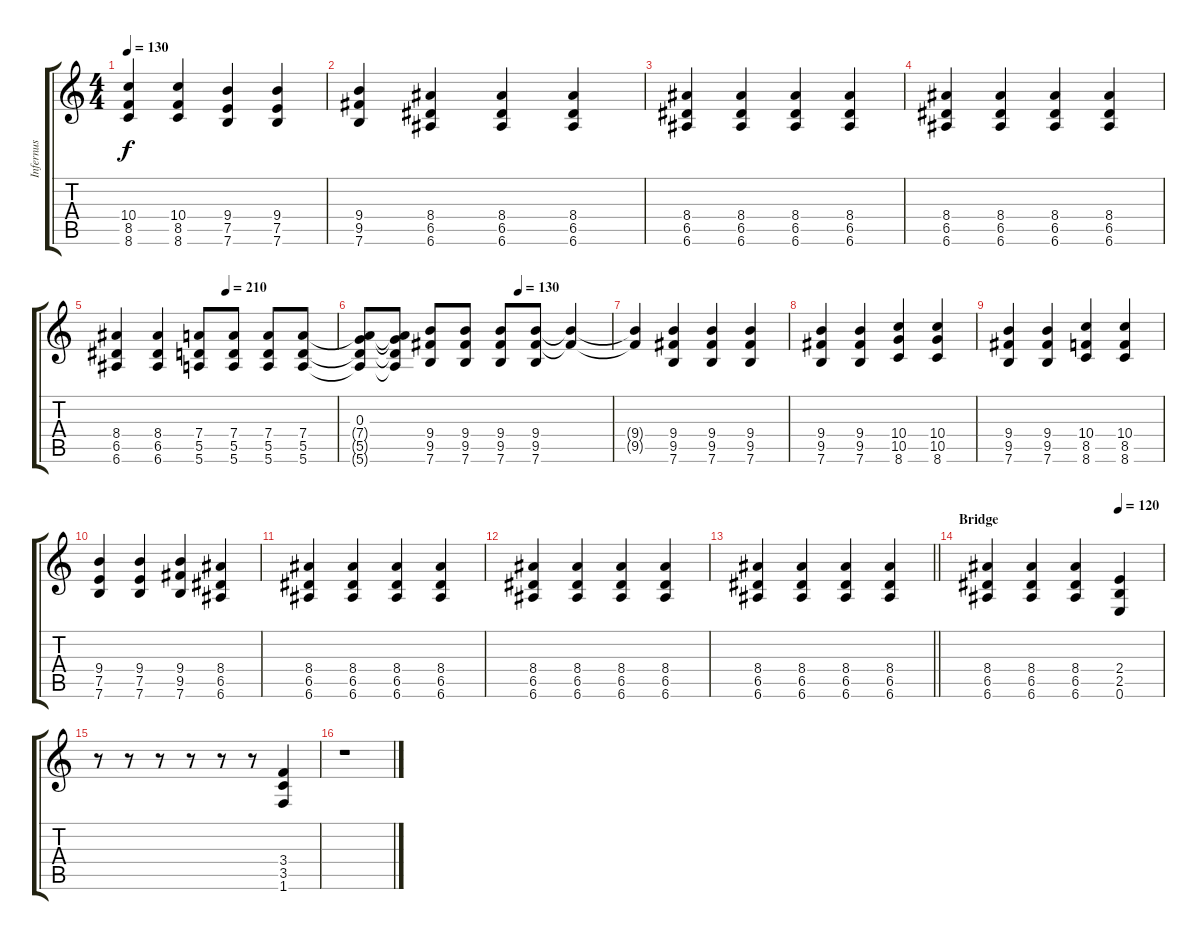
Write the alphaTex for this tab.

\track ("Infernus" "Infernus") {instrument overdrivenguitar}
\staff {score tabs}
\tuning (E4 B3 G3 D3 A2 E2) {hide}
\ts (4 4)
\tempo 130
\clef g2
\ks c
(10.4 8.5 8.6).4{dy f} (10.4 8.5 8.6).4 (9.4 7.5 7.6).4 (9.4 7.5 7.6).4 |
(9.4 9.5 7.6).4 (8.4 6.5 6.6).4 (8.4 6.5 6.6).4 (8.4 6.5 6.6).4 |
(8.4 6.5 6.6).4 (8.4 6.5 6.6).4 (8.4 6.5 6.6).4 (8.4 6.5 6.6).4 |
(8.4 6.5 6.6).4 (8.4 6.5 6.6).4 (8.4 6.5 6.6).4 (8.4 6.5 6.6).4 |
\tempo (210 0.5)
(8.4 6.5 6.6).4 (8.4 6.5 6.6).4 (7.4 5.5 5.6).8 (7.4 5.5 5.6).8 (7.4 5.5 5.6).8 (7.4 5.5 5.6).8 |
\tempo (130 0.625)
(0.3 7.4{t} 5.5{t} 5.6{t}).8 (0.3{t} 7.4{t} 5.5{t} 5.6{t}).8 (9.4 9.5 7.6).8 (9.4 9.5 7.6).8 (9.4 9.5 7.6).8 (9.4 9.5 7.6).8 (9.4{t} 9.5{t}).4 |
(9.4{t} 9.5{t}).4 (9.4 9.5 7.6).4 (9.4 9.5 7.6).4 (9.4 9.5 7.6).4 |
(9.4 9.5 7.6).4 (9.4 9.5 7.6).4 (10.4 10.5 8.6).4 (10.4 10.5 8.6).4 |
(9.4 9.5 7.6).4 (9.4 9.5 7.6).4 (10.4 8.5 8.6).4 (10.4 8.5 8.6).4 |
(9.4 7.5 7.6).4 (9.4 7.5 7.6).4 (9.4 9.5 7.6).4 (8.4 6.5 6.6).4 |
(8.4 6.5 6.6).4 (8.4 6.5 6.6).4 (8.4 6.5 6.6).4 (8.4 6.5 6.6).4 |
(8.4 6.5 6.6).4 (8.4 6.5 6.6).4 (8.4 6.5 6.6).4 (8.4 6.5 6.6).4 |
\barLineRight lightlight
(8.4 6.5 6.6).4 (8.4 6.5 6.6).4 (8.4 6.5 6.6).4 (8.4 6.5 6.6).4 |
\section ("" "Bridge")
\tempo (120 0.75)
(8.4 6.5 6.6).4 (8.4 6.5 6.6).4 (8.4 6.5 6.6).4 (2.4 2.5 0.6).4 |
r.8 r.8 r.8 r.8 r.8 r.8 (3.4 3.5 1.6).4 |
r.1
